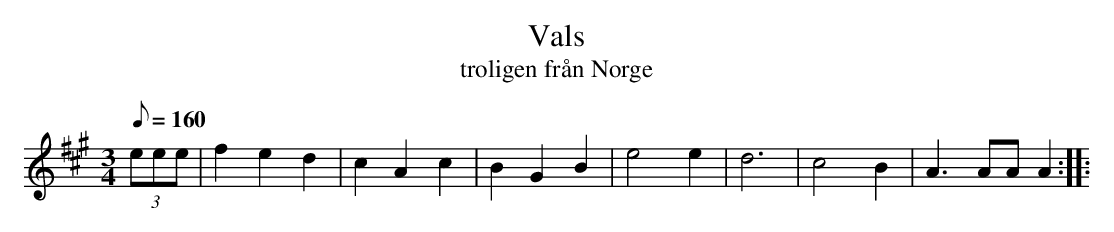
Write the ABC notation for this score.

X:1
T:Vals
T:troligen från Norge
M:3/4
L:1/8
K:A
Q:160
(3eee | f2 e2 d2 | c2 A2 c2 | B2 G2 B2 | e4 e2 | d6 | c4 B2 | A3 AA A2 ::
